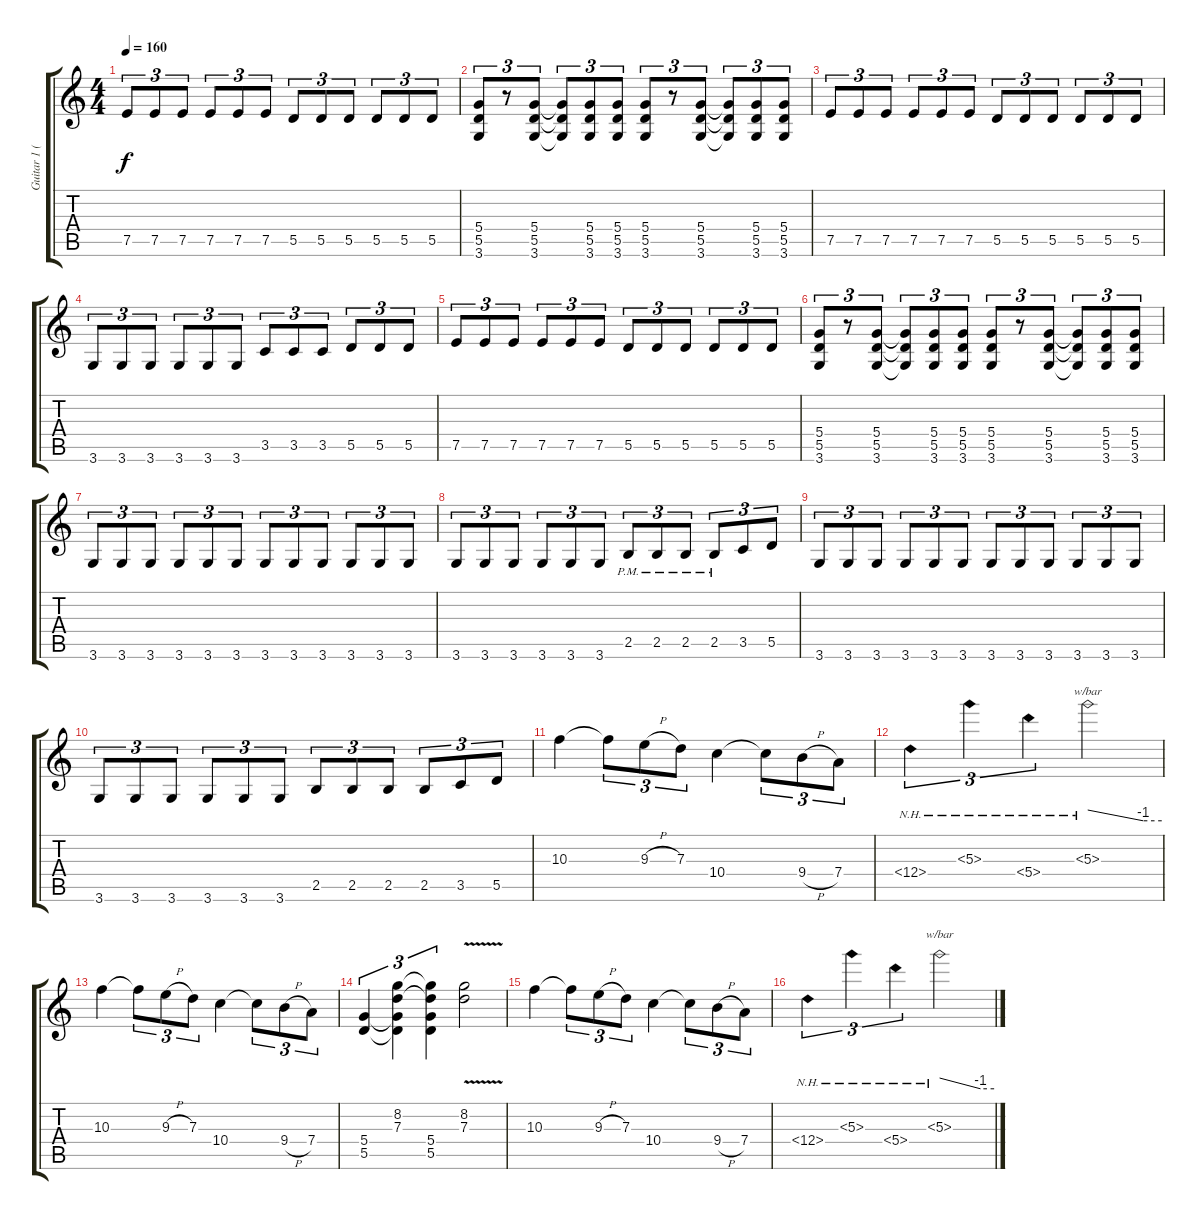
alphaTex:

\track ("Guitar 1 (Murray)" "Guitar 1 (") {instrument distortionguitar}
\staff {score tabs}
\tuning (E4 B3 G3 D3 A2 E2) {hide}
\ts (4 4)
\tempo 160
\clef g2
\ks c
7.5.8{tu (3 2) dy f} 7.5.8{tu (3 2)} 7.5.8{tu (3 2)} 7.5.8{tu (3 2)} 7.5.8{tu (3 2)} 7.5.8{tu (3 2)} 5.5.8{tu (3 2)} 5.5.8{tu (3 2)} 5.5.8{tu (3 2)} 5.5.8{tu (3 2)} 5.5.8{tu (3 2)} 5.5.8{tu (3 2)} |
(5.4 5.5 3.6).8{tu (3 2)} r.8{tu (3 2)} (5.4 5.5 3.6).8{tu (3 2)} (5.4{t} 5.5{t} 3.6{t}).8{tu (3 2)} (5.4 5.5 3.6).8{tu (3 2)} (5.4 5.5 3.6).8{tu (3 2)} (5.4 5.5 3.6).8{tu (3 2)} r.8{tu (3 2)} (5.4 5.5 3.6).8{tu (3 2)} (5.4{t} 5.5{t} 3.6{t}).8{tu (3 2)} (5.4 5.5 3.6).8{tu (3 2)} (5.4 5.5 3.6).8{tu (3 2)} |
7.5.8{tu (3 2)} 7.5.8{tu (3 2)} 7.5.8{tu (3 2)} 7.5.8{tu (3 2)} 7.5.8{tu (3 2)} 7.5.8{tu (3 2)} 5.5.8{tu (3 2)} 5.5.8{tu (3 2)} 5.5.8{tu (3 2)} 5.5.8{tu (3 2)} 5.5.8{tu (3 2)} 5.5.8{tu (3 2)} |
3.6.8{tu (3 2)} 3.6.8{tu (3 2)} 3.6.8{tu (3 2)} 3.6.8{tu (3 2)} 3.6.8{tu (3 2)} 3.6.8{tu (3 2)} 3.5.8{tu (3 2)} 3.5.8{tu (3 2)} 3.5.8{tu (3 2)} 5.5.8{tu (3 2)} 5.5.8{tu (3 2)} 5.5.8{tu (3 2)} |
7.5.8{tu (3 2)} 7.5.8{tu (3 2)} 7.5.8{tu (3 2)} 7.5.8{tu (3 2)} 7.5.8{tu (3 2)} 7.5.8{tu (3 2)} 5.5.8{tu (3 2)} 5.5.8{tu (3 2)} 5.5.8{tu (3 2)} 5.5.8{tu (3 2)} 5.5.8{tu (3 2)} 5.5.8{tu (3 2)} |
(5.4 5.5 3.6).8{tu (3 2)} r.8{tu (3 2)} (5.4 5.5 3.6).8{tu (3 2)} (5.4{t} 5.5{t} 3.6{t}).8{tu (3 2)} (5.4 5.5 3.6).8{tu (3 2)} (5.4 5.5 3.6).8{tu (3 2)} (5.4 5.5 3.6).8{tu (3 2)} r.8{tu (3 2)} (5.4 5.5 3.6).8{tu (3 2)} (5.4{t} 5.5{t} 3.6{t}).8{tu (3 2)} (5.4 5.5 3.6).8{tu (3 2)} (5.4 5.5 3.6).8{tu (3 2)} |
3.6.8{tu (3 2)} 3.6.8{tu (3 2)} 3.6.8{tu (3 2)} 3.6.8{tu (3 2)} 3.6.8{tu (3 2)} 3.6.8{tu (3 2)} 3.6.8{tu (3 2)} 3.6.8{tu (3 2)} 3.6.8{tu (3 2)} 3.6.8{tu (3 2)} 3.6.8{tu (3 2)} 3.6.8{tu (3 2)} |
3.6.8{tu (3 2)} 3.6.8{tu (3 2)} 3.6.8{tu (3 2)} 3.6.8{tu (3 2)} 3.6.8{tu (3 2)} 3.6.8{tu (3 2)} 2.5{pm}.8{tu (3 2)} 2.5{pm}.8{tu (3 2)} 2.5{pm}.8{tu (3 2)} 2.5{pm}.8{tu (3 2)} 3.5.8{tu (3 2)} 5.5.8{tu (3 2)} |
3.6.8{tu (3 2)} 3.6.8{tu (3 2)} 3.6.8{tu (3 2)} 3.6.8{tu (3 2)} 3.6.8{tu (3 2)} 3.6.8{tu (3 2)} 3.6.8{tu (3 2)} 3.6.8{tu (3 2)} 3.6.8{tu (3 2)} 3.6.8{tu (3 2)} 3.6.8{tu (3 2)} 3.6.8{tu (3 2)} |
3.6.8{tu (3 2)} 3.6.8{tu (3 2)} 3.6.8{tu (3 2)} 3.6.8{tu (3 2)} 3.6.8{tu (3 2)} 3.6.8{tu (3 2)} 2.5.8{tu (3 2)} 2.5.8{tu (3 2)} 2.5.8{tu (3 2)} 2.5.8{tu (3 2)} 3.5.8{tu (3 2)} 5.5.8{tu (3 2)} |
10.3.4 10.3{t}.8{tu (3 2)} 9.3{h}.8{tu (3 2)} 7.3.8{tu (3 2)} 10.4.4 10.4{t}.8{tu (3 2)} 9.4{h}.8{tu (3 2)} 7.4.8{tu (3 2)} |
12.4{nh}.4{tu (3 2)} 5.3{nh}.4{tu (3 2)} 5.4{nh}.4{tu (3 2)} 5.3{nh}.2{tbe (custom default 0 0 45 -4 60 -4)} |
10.3.4 10.3{t}.8{tu (3 2)} 9.3{h}.8{tu (3 2)} 7.3.8{tu (3 2)} 10.4.4 10.4{t}.8{tu (3 2)} 9.4{h}.8{tu (3 2)} 7.4.8{tu (3 2)} |
(5.4 5.5).4{tu (3 2)} (8.2 7.3 5.4{t} 5.5{t}).4{tu (3 2)} (8.2{t} 7.3{t} 5.4 5.5).4{tu (3 2)} (8.2{v} 7.3{v}).2 |
10.3.4 10.3{t}.8{tu (3 2)} 9.3{h}.8{tu (3 2)} 7.3.8{tu (3 2)} 10.4.4 10.4{t}.8{tu (3 2)} 9.4{h}.8{tu (3 2)} 7.4.8{tu (3 2)} |
12.4{nh}.4{tu (3 2)} 5.3{nh}.4{tu (3 2)} 5.4{nh}.4{tu (3 2)} 5.3{nh}.2{tbe (custom default 0 0 45 -4 60 -4)}
